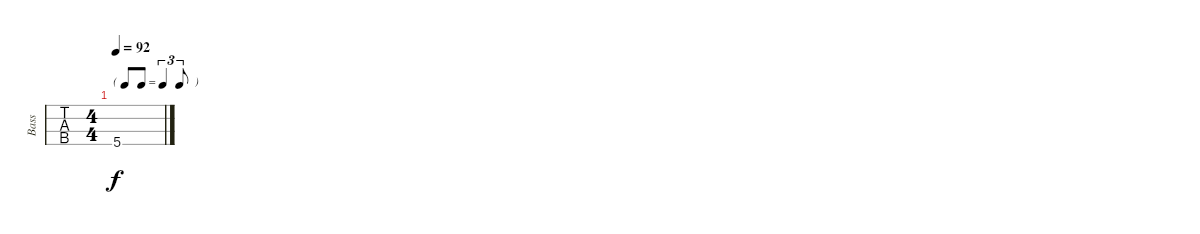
\track ("Bass" "Bass") {mute instrument electricbassfinger}
\staff {tabs}
\tuning (G2 D2 A1 E1) {hide}
\ts (4 4)
\tf triplet8th
\tempo 92
\clef f4
\ks c
5.4{t}.1{dy f}
